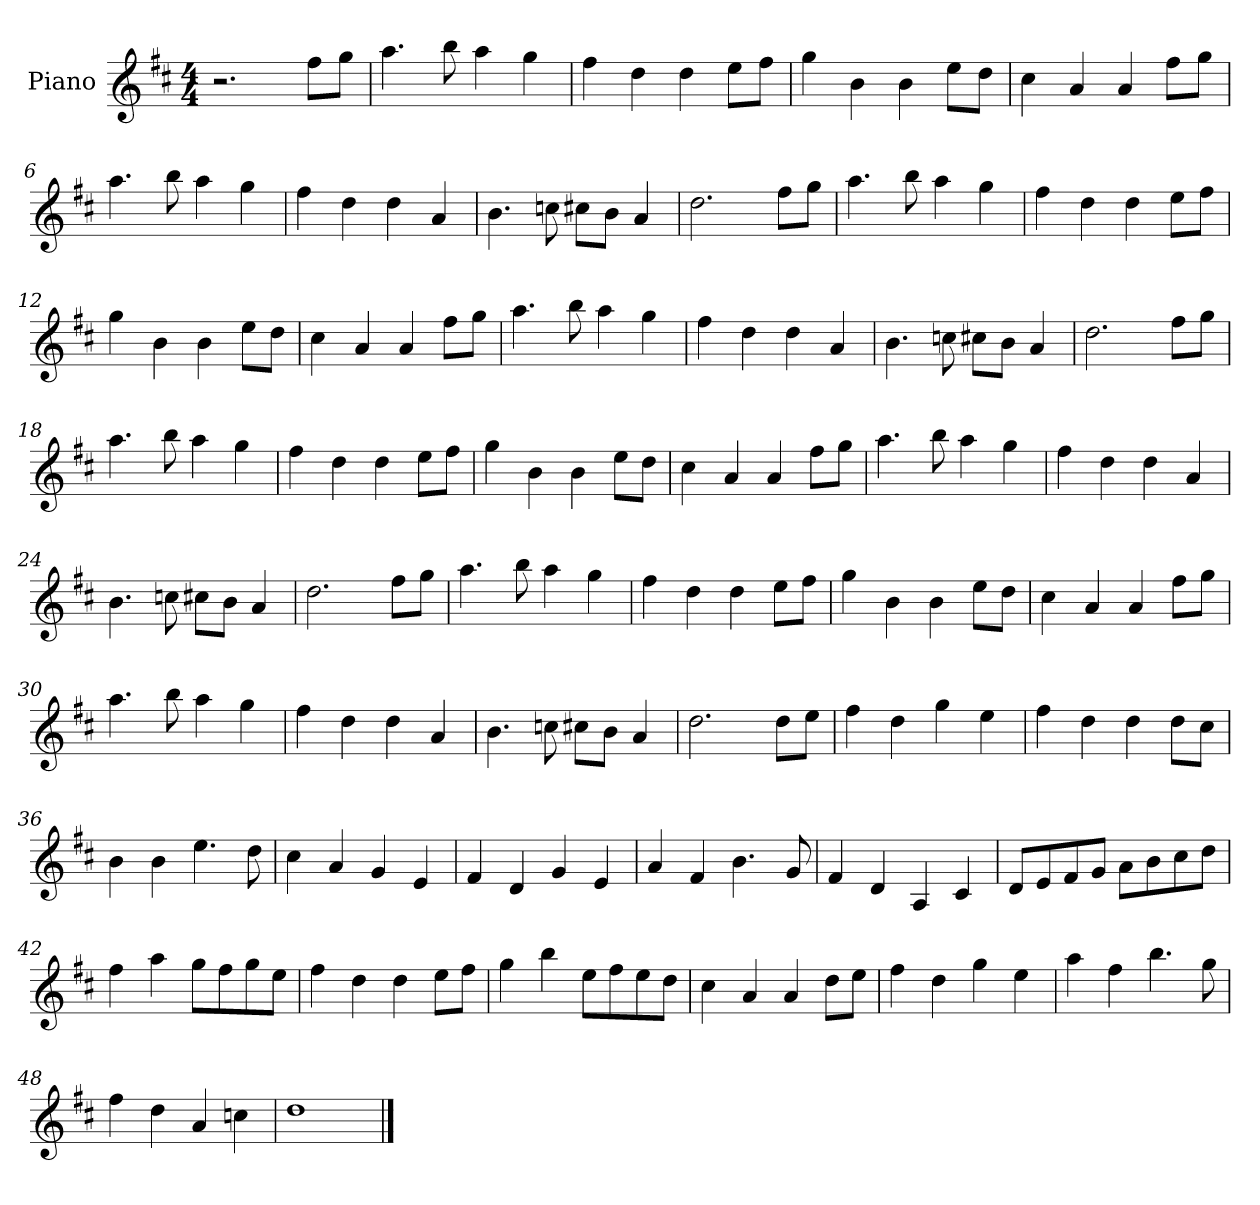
**kern
*part1
*staff1
*I"Piano
*I'Pno
*clefG2
*k[f#c#]
*M4/4
=1
2.r
8ff#\L
8gg\J
=2
4.aa\
8bb\
4aa\
4gg\
=3
4ff#\
4dd\
4dd\
8ee\L
8ff#\J
=4
4gg\
4b\
4b\
8ee\L
8dd\J
=5
4cc#\
4a/
4a/
8ff#\L
8gg\J
=6
4.aa\
8bb\
4aa\
4gg\
=7
4ff#\
4dd\
4dd\
4a/
=8
4.b\
8ccn\
8cc#X\L
8b\J
4a/
=9
2.dd\
8ff#\L
8gg\J
=10
4.aa\
8bb\
4aa\
4gg\
=11
4ff#\
4dd\
4dd\
8ee\L
8ff#\J
=12
4gg\
4b\
4b\
8ee\L
8dd\J
=13
4cc#\
4a/
4a/
8ff#\L
8gg\J
=14
4.aa\
8bb\
4aa\
4gg\
=15
4ff#\
4dd\
4dd\
4a/
=16
4.b\
8ccn\
8cc#X\L
8b\J
4a/
=17
2.dd\
8ff#\L
8gg\J
=18
4.aa\
8bb\
4aa\
4gg\
=19
4ff#\
4dd\
4dd\
8ee\L
8ff#\J
=20
4gg\
4b\
4b\
8ee\L
8dd\J
=21
4cc#\
4a/
4a/
8ff#\L
8gg\J
=22
4.aa\
8bb\
4aa\
4gg\
=23
4ff#\
4dd\
4dd\
4a/
=24
4.b\
8ccn\
8cc#X\L
8b\J
4a/
=25
2.dd\
8ff#\L
8gg\J
=26
4.aa\
8bb\
4aa\
4gg\
=27
4ff#\
4dd\
4dd\
8ee\L
8ff#\J
=28
4gg\
4b\
4b\
8ee\L
8dd\J
=29
4cc#\
4a/
4a/
8ff#\L
8gg\J
=30
4.aa\
8bb\
4aa\
4gg\
=31
4ff#\
4dd\
4dd\
4a/
=32
4.b\
8ccn\
8cc#X\L
8b\J
4a/
=33
2.dd\
8dd\L
8ee\J
=34
4ff#\
4dd\
4gg\
4ee\
=35
4ff#\
4dd\
4dd\
8dd\L
8cc#\J
=36
4b\
4b\
4.ee\
8dd\
=37
4cc#\
4a/
4g/
4e/
=38
4f#/
4d/
4g/
4e/
=39
4a/
4f#/
4.b\
8g/
=40
4f#/
4d/
4A/
4c#/
=41
8d/L
8e/
8f#/
8g/J
8a\L
8b\
8cc#\
8dd\J
=42
4ff#\
4aa\
8gg\L
8ff#\
8gg\
8ee\J
=43
4ff#\
4dd\
4dd\
8ee\L
8ff#\J
=44
4gg\
4bb\
8ee\L
8ff#\
8ee\
8dd\J
=45
4cc#\
4a/
4a/
8dd\L
8ee\J
=46
4ff#\
4dd\
4gg\
4ee\
=47
4aa\
4ff#\
4.bb\
8gg\
=48
4ff#\
4dd\
4a/
4ccn\
=49
1dd
==
*-
